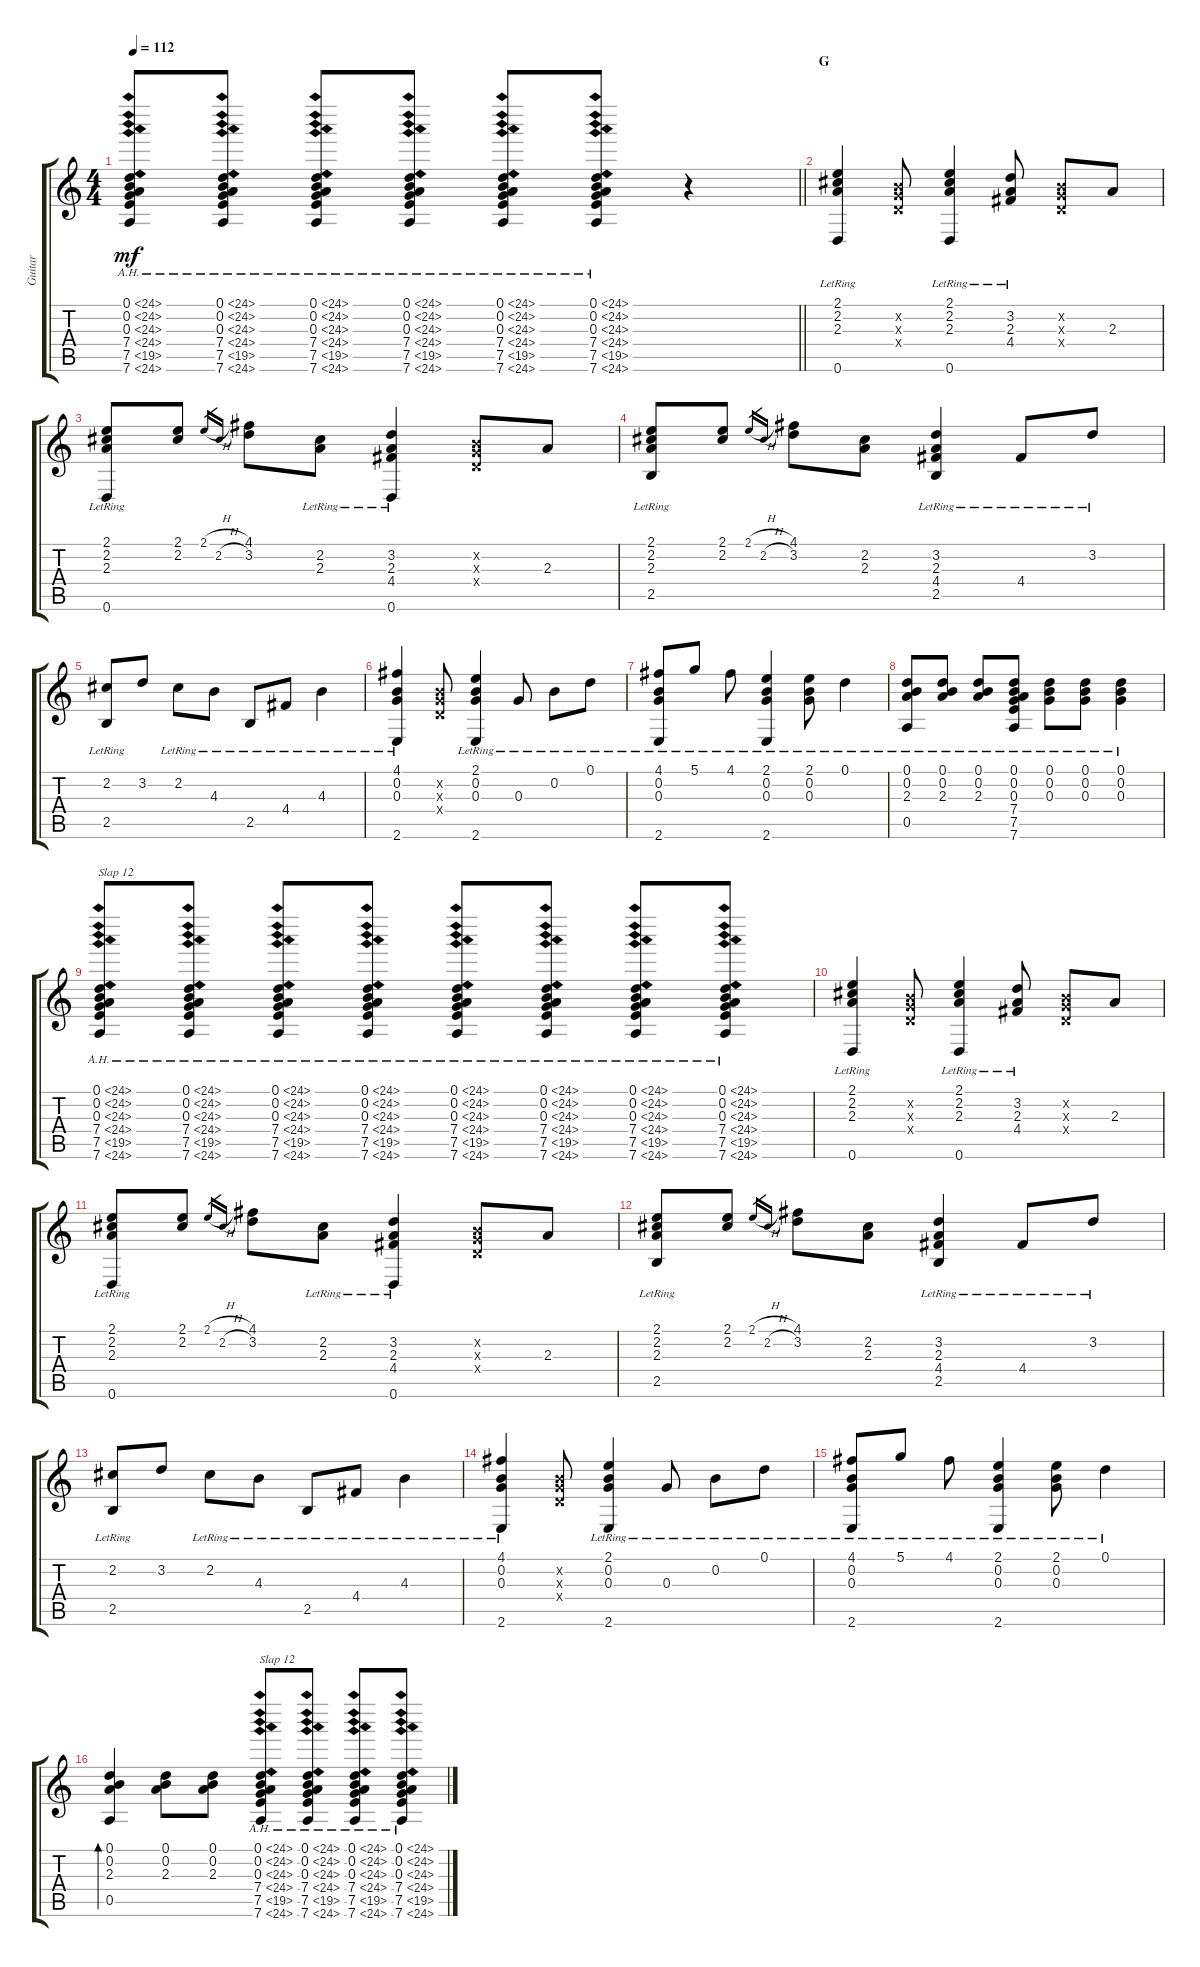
\track ("Guitar" "Guitar") {instrument acousticguitarsteel}
\staff {score tabs}
\tuning (D4 B3 G3 D3 A2 D2) {hide}
\ts (4 4)
\tempo 112
\clef g2
\barLineRight lightlight
\ks c
(0.1{ah 24} 0.2{ah 24} 0.3{ah 24} 7.4{ah 17} 7.5{ah 12} 7.6{ah 17}).8{dy mf} (0.1{ah 24} 0.2{ah 24} 0.3{ah 24} 7.4{ah 17} 7.5{ah 12} 7.6{ah 17}).8 (0.1{ah 24} 0.2{ah 24} 0.3{ah 24} 7.4{ah 17} 7.5{ah 12} 7.6{ah 17}).8 (0.1{ah 24} 0.2{ah 24} 0.3{ah 24} 7.4{ah 17} 7.5{ah 12} 7.6{ah 17}).8 (0.1{ah 24} 0.2{ah 24} 0.3{ah 24} 7.4{ah 17} 7.5{ah 12} 7.6{ah 17}).8 (0.1{ah 24} 0.2{ah 24} 0.3{ah 24} 7.4{ah 17} 7.5{ah 12} 7.6{ah 17}).8 r.4 |
\section ("" "G")
(2.1 2.2 2.3 0.6{lr}).4 (0.2{x} 0.3{x} 0.4{x}).8 (2.1{lr} 2.2{lr} 2.3{lr} 0.6{lr}).4 (3.2{lr} 2.3{lr} 4.4{lr}).8 (0.2{x} 0.3{x} 0.4{x}).8 2.3.8 |
(2.1 2.2 2.3{lr} 0.6{lr}).8 (2.1 2.2).8 2.1{h}.16{gr} 2.2{h}.16{gr} (4.1 3.2).8 (2.2{lr} 2.3{lr}).8 (3.2{lr} 2.3{lr} 4.4{lr} 0.6{lr}).4 (0.2{x} 0.3{x} 0.4{x}).8 2.3.8 |
(2.1 2.2 2.3 2.5{lr}).8 (2.1 2.2).8 2.1{h}.16{gr} 2.2{h}.16{gr} (4.1 3.2).8 (2.2 2.3).8 (3.2{lr} 2.3{lr} 4.4{lr} 2.5{lr}).4 4.4{lr}.8 3.2{lr}.8 |
(2.2 2.5{lr}).8 3.2.8 2.2{lr}.8 4.3{lr}.8 2.5{lr}.8 4.4{lr}.8 4.3{lr}.4 |
(4.1 0.2 0.3 2.6{lr}).4 (0.2{x} 0.3{x} 0.4{x}).8 (2.1{lr} 0.2{lr} 0.3{lr} 2.6{lr}).4 0.3{lr}.8 0.2{lr}.8 0.1{lr}.8 |
(4.1{lr} 0.2{lr} 0.3{lr} 2.6{lr}).8 5.1{lr}.8 4.1{lr}.8 (2.1{lr} 0.2{lr} 0.3{lr} 2.6{lr}).4 (2.1{lr} 0.2{lr} 0.3{lr}).8 0.1{lr}.4 |
(0.1{lr} 0.2{lr} 2.3{lr} 0.5{lr}).8 (0.1{lr} 0.2{lr} 2.3{lr}).8 (0.1{lr} 0.2{lr} 2.3{lr}).8 (0.1{lr} 0.2{lr} 0.3{lr} 7.4{lr} 7.5{lr} 7.6{lr}).8 (0.1{lr} 0.2{lr} 0.3{lr}).8 (0.1{lr} 0.2{lr} 0.3{lr}).8 (0.1{lr} 0.2{lr} 0.3{lr}).4 |
(0.1{ah 24} 0.2{ah 24} 0.3{ah 24} 7.4{ah 17} 7.5{ah 12} 7.6{ah 17}).8{txt "Slap 12"} (0.1{ah 24} 0.2{ah 24} 0.3{ah 24} 7.4{ah 17} 7.5{ah 12} 7.6{ah 17}).8 (0.1{ah 24} 0.2{ah 24} 0.3{ah 24} 7.4{ah 17} 7.5{ah 12} 7.6{ah 17}).8 (0.1{ah 24} 0.2{ah 24} 0.3{ah 24} 7.4{ah 17} 7.5{ah 12} 7.6{ah 17}).8 (0.1{ah 24} 0.2{ah 24} 0.3{ah 24} 7.4{ah 17} 7.5{ah 12} 7.6{ah 17}).8 (0.1{ah 24} 0.2{ah 24} 0.3{ah 24} 7.4{ah 17} 7.5{ah 12} 7.6{ah 17}).8 (0.1{ah 24} 0.2{ah 24} 0.3{ah 24} 7.4{ah 17} 7.5{ah 12} 7.6{ah 17}).8 (0.1{ah 24} 0.2{ah 24} 0.3{ah 24} 7.4{ah 17} 7.5{ah 12} 7.6{ah 17}).8 |
(2.1 2.2 2.3 0.6{lr}).4 (0.2{x} 0.3{x} 0.4{x}).8 (2.1{lr} 2.2{lr} 2.3{lr} 0.6{lr}).4 (3.2{lr} 2.3{lr} 4.4{lr}).8 (0.2{x} 0.3{x} 0.4{x}).8 2.3.8 |
(2.1 2.2 2.3{lr} 0.6{lr}).8 (2.1 2.2).8 2.1{h}.16{gr} 2.2{h}.16{gr} (4.1 3.2).8 (2.2{lr} 2.3{lr}).8 (3.2{lr} 2.3{lr} 4.4{lr} 0.6{lr}).4 (0.2{x} 0.3{x} 0.4{x}).8 2.3.8 |
(2.1 2.2 2.3 2.5{lr}).8 (2.1 2.2).8 2.1{h}.16{gr} 2.2{h}.16{gr} (4.1 3.2).8 (2.2 2.3).8 (3.2{lr} 2.3{lr} 4.4{lr} 2.5{lr}).4 4.4{lr}.8 3.2{lr}.8 |
(2.2 2.5{lr}).8 3.2.8 2.2{lr}.8 4.3{lr}.8 2.5{lr}.8 4.4{lr}.8 4.3{lr}.4 |
(4.1 0.2 0.3 2.6{lr}).4 (0.2{x} 0.3{x} 0.4{x}).8 (2.1{lr} 0.2{lr} 0.3{lr} 2.6{lr}).4 0.3{lr}.8 0.2{lr}.8 0.1{lr}.8 |
(4.1{lr} 0.2{lr} 0.3{lr} 2.6{lr}).8 5.1{lr}.8 4.1{lr}.8 (2.1{lr} 0.2{lr} 0.3{lr} 2.6{lr}).4 (2.1{lr} 0.2{lr} 0.3{lr}).8 0.1{lr}.4 |
(0.1 0.2 2.3 0.5).4{bd 240} (0.1 0.2 2.3).8 (0.1 0.2 2.3).8 (0.1{ah 24} 0.2{ah 24} 0.3{ah 24} 7.4{ah 17} 7.5{ah 12} 7.6{ah 17}).8{txt "Slap 12"} (0.1{ah 24} 0.2{ah 24} 0.3{ah 24} 7.4{ah 17} 7.5{ah 12} 7.6{ah 17}).8 (0.1{ah 24} 0.2{ah 24} 0.3{ah 24} 7.4{ah 17} 7.5{ah 12} 7.6{ah 17}).8 (0.1{ah 24} 0.2{ah 24} 0.3{ah 24} 7.4{ah 17} 7.5{ah 12} 7.6{ah 17}).8
